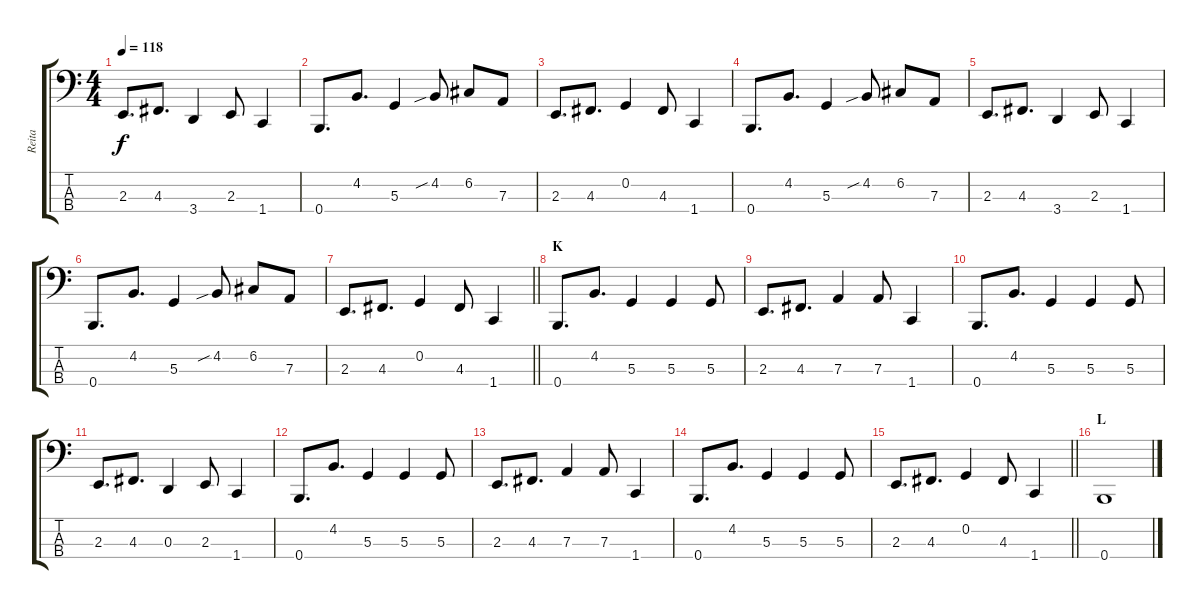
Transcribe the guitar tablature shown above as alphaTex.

\track ("Reita" "Reita") {instrument electricbassfinger}
\staff {score tabs}
\tuning (C2 G1 D1 B0) {hide}
\ts (4 4)
\tempo 118
\clef f4
\ks c
2.3.8{d dy f} 4.3.8{d} 3.4.4 2.3.8 1.4.4 |
0.4.8{d} 4.2.8{d} 5.3.4 4.2{sib}.8 6.2.8 7.3.8 |
2.3.8{d} 4.3.8{d} 0.2.4 4.3.8 1.4.4 |
0.4.8{d} 4.2.8{d} 5.3.4 4.2{sib}.8 6.2.8 7.3.8 |
2.3.8{d} 4.3.8{d} 3.4.4 2.3.8 1.4.4 |
0.4.8{d} 4.2.8{d} 5.3.4 4.2{sib}.8 6.2.8 7.3.8 |
\barLineRight lightlight
2.3.8{d} 4.3.8{d} 0.2.4 4.3.8 1.4.4 |
\section ("" "K")
0.4.8{d} 4.2.8{d} 5.3.4 5.3.4 5.3.8 |
2.3.8{d} 4.3.8{d} 7.3.4 7.3.8 1.4.4 |
0.4.8{d} 4.2.8{d} 5.3.4 5.3.4 5.3.8 |
2.3.8{d} 4.3.8{d} 0.3.4 2.3.8 1.4.4 |
0.4.8{d} 4.2.8{d} 5.3.4 5.3.4 5.3.8 |
2.3.8{d} 4.3.8{d} 7.3.4 7.3.8 1.4.4 |
0.4.8{d} 4.2.8{d} 5.3.4 5.3.4 5.3.8 |
\barLineRight lightlight
2.3.8{d} 4.3.8{d} 0.2.4 4.3.8 1.4.4 |
\section ("" "L")
0.4.1
